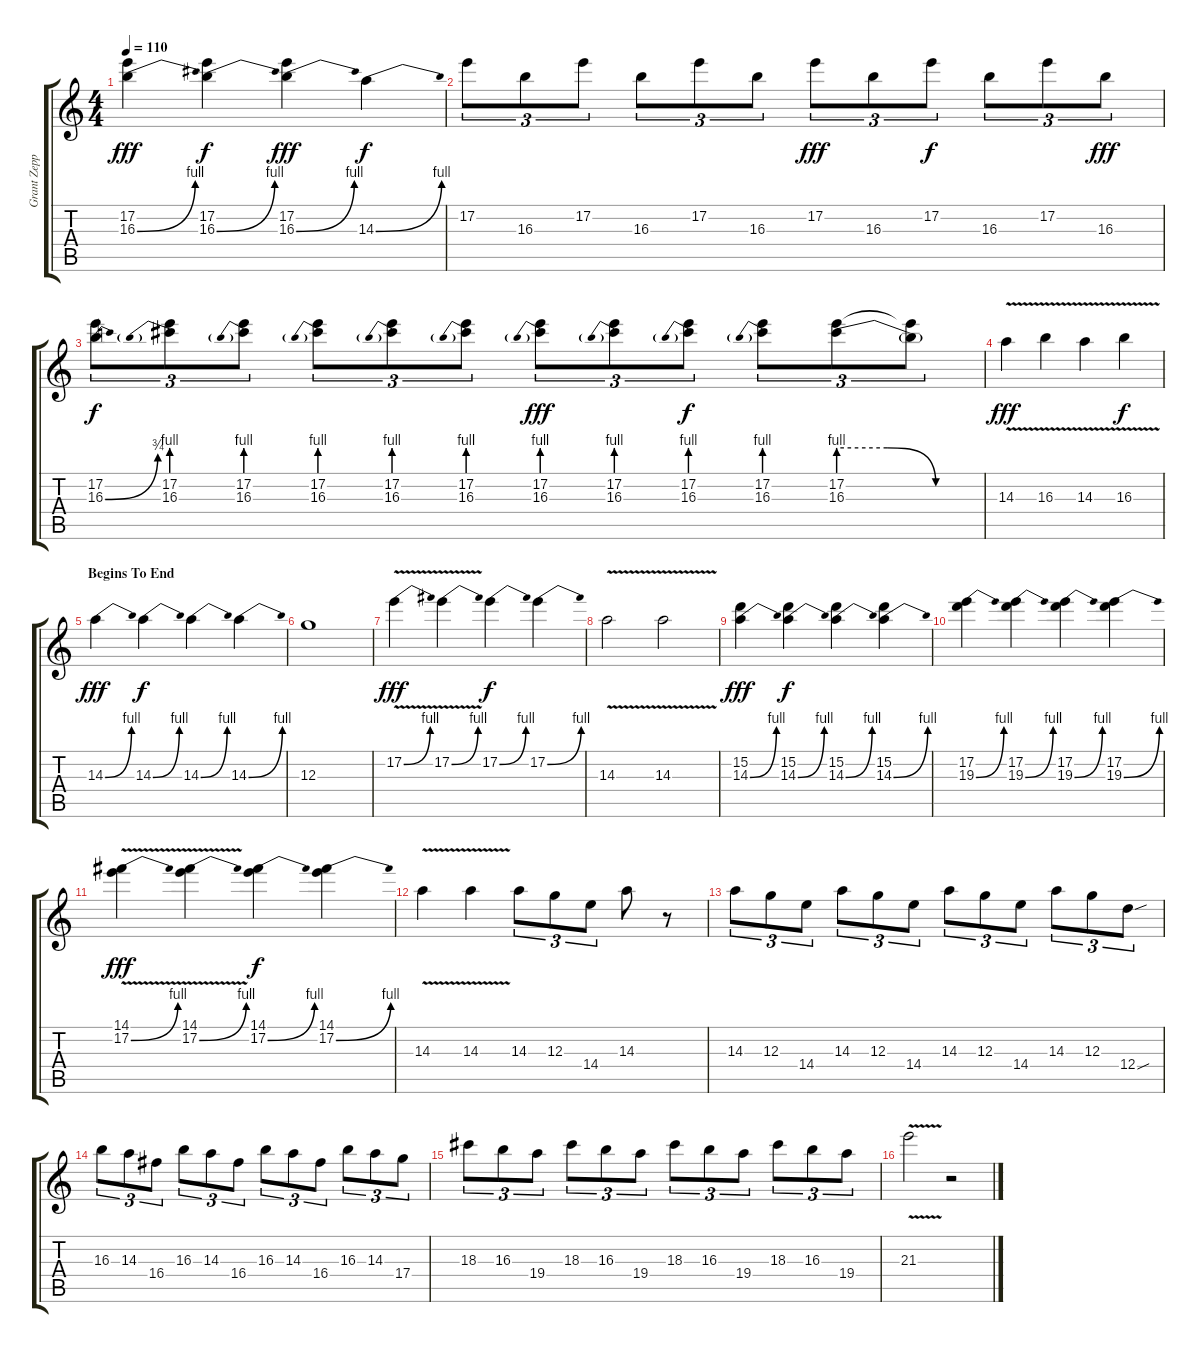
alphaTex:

\track ("Grant Zeppelin - Electric" "Grant Zepp") {instrument distortionguitar}
\staff {score tabs}
\tuning (E4 B3 G3 D3 A2 E2) {hide}
\ts (4 4)
\tempo 110
\clef g2
\ks c
(17.2 16.3{be (bend 0 0 60 4)}).4{dy fff} (17.2 16.3{be (bend 0 0 60 4)}).4{dy f} (17.2 16.3{be (bend 0 0 60 4)}).4{dy fff} 14.3{be (bend 0 0 60 4)}.4{dy f} |
17.2.8{tu (3 2)} 16.3.8{tu (3 2)} 17.2.8{tu (3 2)} 16.3.8{tu (3 2)} 17.2.8{tu (3 2)} 16.3.8{tu (3 2)} 17.2.8{tu (3 2) dy fff} 16.3.8{tu (3 2)} 17.2.8{tu (3 2) dy f} 16.3.8{tu (3 2)} 17.2.8{tu (3 2)} 16.3.8{tu (3 2) dy fff} |
(17.2 16.3{be (bend 0 0 60 3)}).8{tu (3 2) dy f} (17.2 16.3{be (prebend 0 4 60 4)}).8{tu (3 2)} (17.2 16.3{be (prebend 0 4 60 4)}).8{tu (3 2)} (17.2 16.3{be (prebend 0 4 60 4)}).8{tu (3 2)} (17.2 16.3{be (prebend 0 4 60 4)}).8{tu (3 2)} (17.2 16.3{be (prebend 0 4 60 4)}).8{tu (3 2)} (17.2 16.3{be (prebend 0 4 60 4)}).8{tu (3 2) dy fff} (17.2 16.3{be (prebend 0 4 60 4)}).8{tu (3 2)} (17.2 16.3{be (prebend 0 4 60 4)}).8{tu (3 2) dy f} (17.2 16.3{be (prebend 0 4 60 4)}).8{tu (3 2)} (17.2 16.3{be (custom 0 4 20 4 40 0 60 0)}).8{tu (3 2)} (17.2{t} 16.3{t}).8{tu (3 2)} |
14.3{v}.4{dy fff} 16.3{v}.4 14.3{v}.4 16.3{v}.4{dy f} |
\section ("" "Begins To End")
14.3{be (bend 0 0 60 4)}.4{dy fff} 14.3{be (bend 0 0 60 4)}.4{dy f} 14.3{be (bend 0 0 60 4)}.4 14.3{be (bend 0 0 60 4)}.4 |
12.3.1 |
17.2{be (bend 0 0 60 4) v}.4{dy fff} 17.2{be (bend 0 0 60 4) v}.4 17.2{be (bend 0 0 60 4)}.4{dy f} 17.2{be (bend 0 0 60 4)}.4 |
14.3{v}.2 14.3{v}.2 |
(15.2 14.3{be (bend 0 0 60 4)}).4{dy fff} (15.2 14.3{be (bend 0 0 60 4)}).4{dy f} (15.2 14.3{be (bend 0 0 60 4)}).4 (15.2 14.3{be (bend 0 0 60 4)}).4 |
(17.2 19.3{be (bend 0 0 60 4)}).4 (17.2 19.3{be (bend 0 0 60 4)}).4 (17.2 19.3{be (bend 0 0 60 4)}).4 (17.2 19.3{be (bend 0 0 60 4)}).4 |
(14.1 17.2{be (bend 0 0 60 4) v}).4{dy fff} (14.1 17.2{be (bend 0 0 60 4) v}).4 (14.1 17.2{be (bend 0 0 60 4)}).4{dy f} (14.1 17.2{be (bend 0 0 60 4)}).4 |
14.3{v}.4 14.3{v}.4 14.3.8{tu (3 2)} 12.3.8{tu (3 2)} 14.4.8{tu (3 2)} 14.3.8 r.8 |
14.3.8{tu (3 2)} 12.3.8{tu (3 2)} 14.4.8{tu (3 2)} 14.3.8{tu (3 2)} 12.3.8{tu (3 2)} 14.4.8{tu (3 2)} 14.3.8{tu (3 2)} 12.3.8{tu (3 2)} 14.4.8{tu (3 2)} 14.3.8{tu (3 2)} 12.3.8{tu (3 2)} 12.4{sou}.8{tu (3 2)} |
16.3.8{tu (3 2)} 14.3.8{tu (3 2)} 16.4.8{tu (3 2)} 16.3.8{tu (3 2)} 14.3.8{tu (3 2)} 16.4.8{tu (3 2)} 16.3.8{tu (3 2)} 14.3.8{tu (3 2)} 16.4.8{tu (3 2)} 16.3.8{tu (3 2)} 14.3.8{tu (3 2)} 17.4.8{tu (3 2)} |
18.3.8{tu (3 2)} 16.3.8{tu (3 2)} 19.4.8{tu (3 2)} 18.3.8{tu (3 2)} 16.3.8{tu (3 2)} 19.4.8{tu (3 2)} 18.3.8{tu (3 2)} 16.3.8{tu (3 2)} 19.4.8{tu (3 2)} 18.3.8{tu (3 2)} 16.3.8{tu (3 2)} 19.4.8{tu (3 2)} |
21.3{v}.2 r.2
